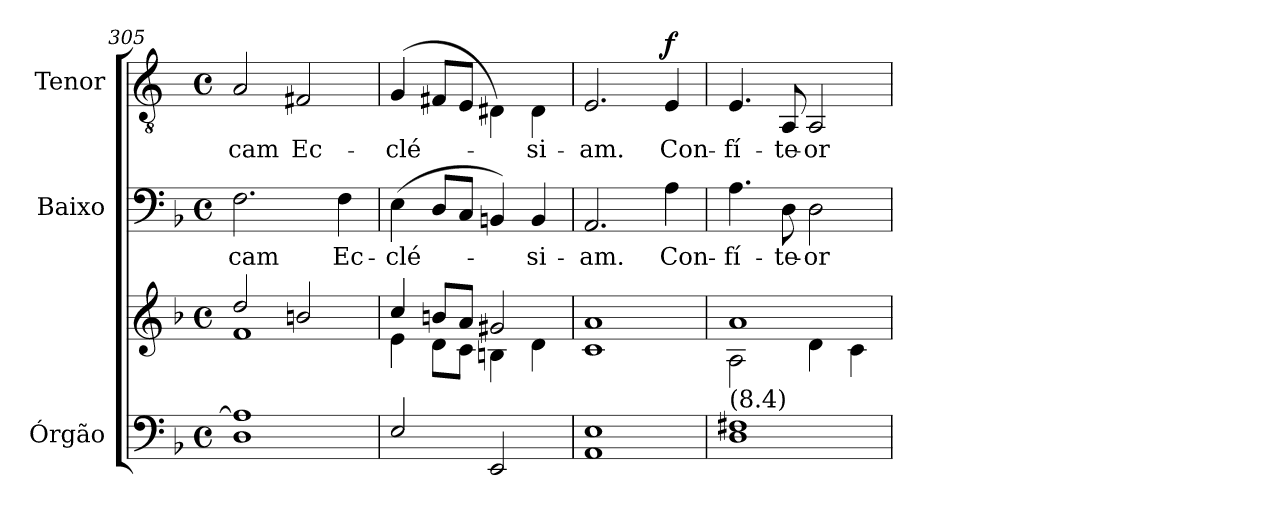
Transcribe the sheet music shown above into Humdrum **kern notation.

**kern	**kern	**kern	**text	**kern	**text	**dynam
*part3	*part3	*part2	*part2	*part1	*part1	*part1
*staff4	*staff3	*staff2	*staff2	*staff1	*staff1	*staff1
*I"Órgão	*	*I"Baixo	*	*I"Tenor	*	*
*I'Órg.	*	*	*	*I'Tr.	*	*
*clefF4	*clefG2	*clefF4	*	*clefGv2	*	*
*	*	*	*	*ITrd4c7	*	*
*k[b-]	*k[b-]	*k[b-]	*	*k[b-]	*	*
*F:	*F:	*F:	*	*F:	*	*
*M4/4	*M4/4	*M4/4	*	*M4/4	*	*
*met(c)	*met(c)	*met(c)	*	*met(c)	*	*
=305	=305	=305	=305	=305	=305	=305
*	*^	*	*	*	*	*
!	!	!	!	!LO:LY:b:color=#000000	!	!	!
!	!	!	!	!	!	!LO:LY:b:color=#000000	!
1Di 1Ai]	2ddi/	1fi	2.Fi\	-cam	2Di/	-cam	.
!	!	!	!	!	!	!LO:LY:b:color=#000000	!
.	2bni/	.	.	.	2BBni/	Ec-	.
!	!	!	!	!LO:LY:b:color=#000000	!	!	!
.	.	.	4Fi\	Ec-	.	.	.
=306	=306	=306	=306	=306	=306	=306	=306
!	!	!	!	!LO:LY:b:color=#000000	!	!	!
!	!	!	!	!	!	!LO:LY:b:color=#000000	!
2Ei/	4cci/	4ei\	(4Ei\	-clé-	(4Ci/	-clé-	.
.	8bni/L	8di\L	8Di/L	.	8BBni/L	.	.
.	8ai/J	8ci\J	8Ci/J	.	8AAi/J	.	.
2EEi/	2g#Xi/	4Bni\	4BBni/)	.	4GG#Xi\)	.	.
!	!	!	!	!LO:LY:b:color=#000000	!	!	!
!	!	!	!	!	!	!LO:LY:b:color=#000000	!
.	.	4di\	4BBi/	-si-	4GG#i\	-si-	.
*	*v	*v	*	*	*	*	*
=307	=307	=307	=307	=307	=307	=307
*	*^	*	*	*	*	*
!	!	!	!	!LO:LY:b:color=#000000	!	!	!
*	*v	*v	*	*	*	*	*
*	*^	*	*	*	*	*
!	!	!	!	!	!	!LO:LY:b:color=#000000	!
*	*v	*v	*	*	*	*	*
1AAi 1Ei	1ci 1ai	2.AAi/	-am.	2.AAi/	-am.	.
!	!	!	!LO:LY:b:color=#000000	!	!	!
!	!	!	!	!	!LO:LY:b:color=#000000	!
.	.	4Ai\	Con-	4AAi/	Con-	f
!!LO:LB:g=z
=308	=308	=308	=308	=308	=308	=308
*	*^	*	*	*	*	*
!	!	!	!	!LO:LY:b:color=#000000	!	!	!
!LO:TX:a:t=(8.4)	!	!	!	!	!	!	!
!	!	!	!	!	!	!LO:LY:b:color=#000000	!
1Di 1F#Xi	1ai	2Ai\	4.Ai\	-fí-	4.AAi/	-fí-	.
!	!	!	!	!LO:LY:b:color=#000000	!	!	!
!	!	!	!	!	!	!LO:LY:b:color=#000000	!
.	.	.	8Di\	-te-	8DDi/	-te-	.
!	!	!	!	!LO:LY:b:color=#000000	!	!	!
!	!	!	!	!	!	!LO:LY:b:color=#000000	!
.	.	4di\	2Di\	-or	2DDi/	-or	.
.	.	4ci\	.	.	.	.	.
*	*v	*v	*	*	*	*	*
=	=	=	=	=	=	=
*-	*-	*-	*-	*-	*-	*-
